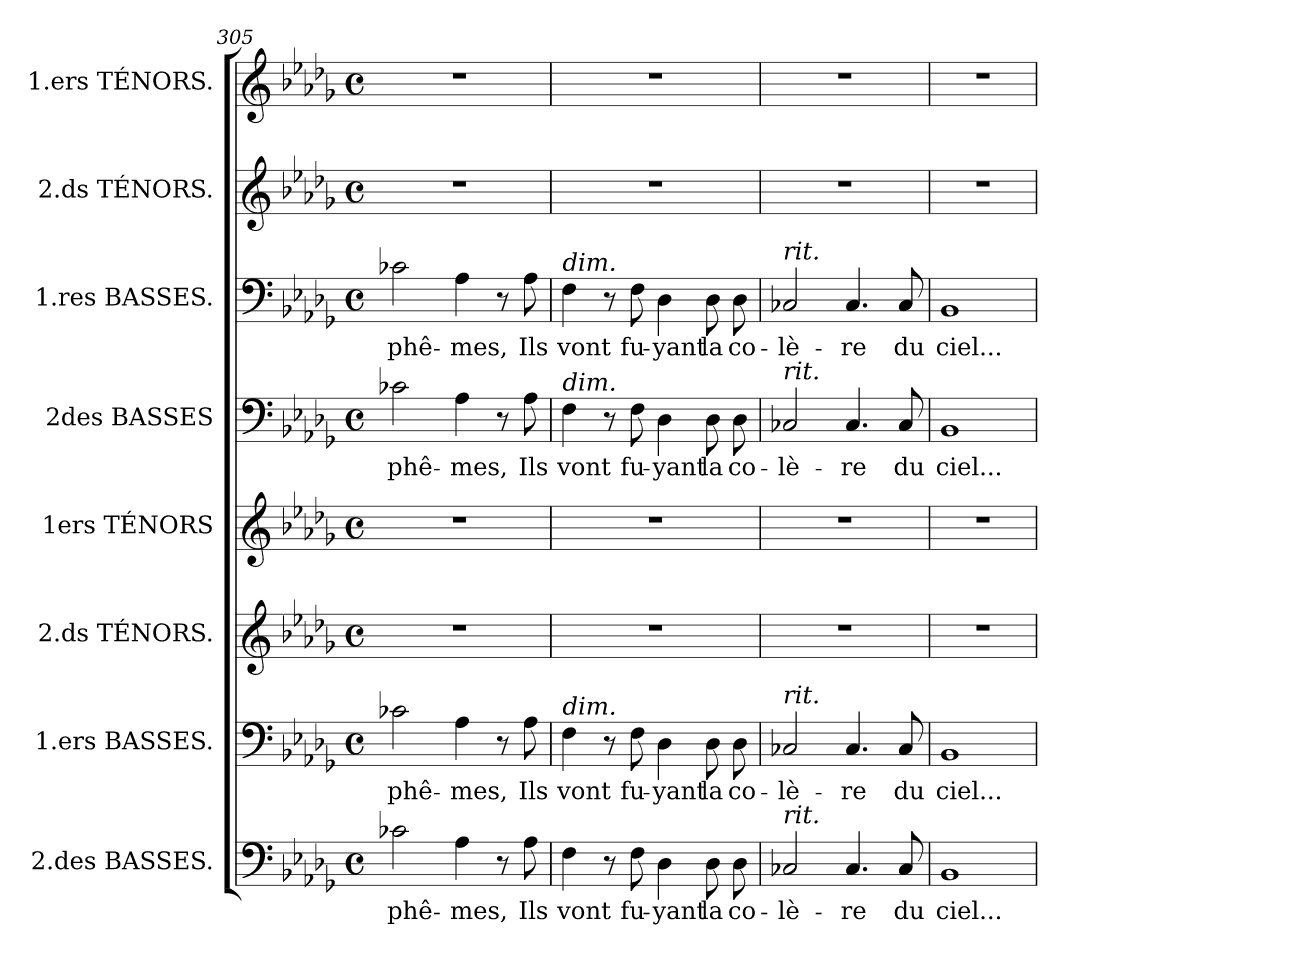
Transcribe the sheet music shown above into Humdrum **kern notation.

**kern	**text	**kern	**text	**kern	**kern	**kern	**text	**kern	**text	**kern	**kern
*part8	*part8	*part7	*part7	*part6	*part5	*part4	*part4	*part3	*part3	*part2	*part1
*staff8	*staff8	*staff7	*staff7	*staff6	*staff5	*staff4	*staff4	*staff3	*staff3	*staff2	*staff1
*I"2.des BASSES.	*	*I"1.ers BASSES.	*	*I"2.ds TÉNORS.	*I"1ers TÉNORS	*I"2des BASSES	*	*I"1.res BASSES.	*	*I"2.ds TÉNORS.	*I"1.ers TÉNORS.
*clefF4	*	*clefF4	*	*clefG2	*clefG2	*clefF4	*	*clefF4	*	*clefG2	*clefG2
*k[b-e-a-d-g-]	*	*k[b-e-a-d-g-]	*	*k[b-e-a-d-g-]	*k[b-e-a-d-g-]	*k[b-e-a-d-g-]	*	*k[b-e-a-d-g-]	*	*k[b-e-a-d-g-]	*k[b-e-a-d-g-]
*D-:	*	*D-:	*	*D-:	*D-:	*D-:	*	*D-:	*	*D-:	*D-:
*M4/4	*	*M4/4	*	*M4/4	*M4/4	*M4/4	*	*M4/4	*	*M4/4	*M4/4
*met(c)	*	*met(c)	*	*met(c)	*met(c)	*met(c)	*	*met(c)	*	*met(c)	*met(c)
=305	=305	=305	=305	=305	=305	=305	=305	=305	=305	=305	=305
!	!LO:LY:b	!	!	!	!	!	!	!	!	!	!
!	!	!	!LO:LY:b	!	!	!	!	!	!	!	!
!	!	!	!	!	!	!	!LO:LY:b	!	!	!	!
!	!	!	!	!	!	!	!	!	!LO:LY:b	!	!
2c-X\	-phê-	2c-X\	-phê-	1r	1r	2c-X\	-phê-	2c-X\	-phê-	1r	1r
!	!LO:LY:b	!	!	!	!	!	!	!	!	!	!
!	!	!	!LO:LY:b	!	!	!	!	!	!	!	!
!	!	!	!	!	!	!	!LO:LY:b	!	!	!	!
!	!	!	!	!	!	!	!	!	!LO:LY:b	!	!
4A-\	-mes,	4A-\	-mes,	.	.	4A-\	-mes,	4A-\	-mes,	.	.
8r	.	8r	.	.	.	8r	.	8r	.	.	.
!	!LO:LY:b	!	!	!	!	!	!	!	!	!	!
!	!	!	!LO:LY:b	!	!	!	!	!	!	!	!
!	!	!	!	!	!	!	!LO:LY:b	!	!	!	!
!	!	!	!	!	!	!	!	!	!LO:LY:b	!	!
8A-\	Ils	8A-\	Ils	.	.	8A-\	Ils	8A-\	Ils	.	.
=306	=306	=306	=306	=306	=306	=306	=306	=306	=306	=306	=306
!	!LO:LY:b	!	!	!	!	!	!	!	!	!	!
!	!	!	!LO:LY:b	!	!	!	!	!	!	!	!
!	!	!	!	!	!	!	!LO:LY:b	!	!	!	!
!	!	!	!	!	!	!	!	!LO:TX:a:i:t=dim.	!	!	!
!	!	!	!	!	!	!LO:TX:a:i:t=dim.	!	!	!	!	!
!	!	!LO:TX:a:i:t=dim.	!	!	!	!	!	!	!	!	!
!	!	!	!	!	!	!	!	!	!LO:LY:b	!	!
4F\	vont	4F\	vont	1r	1r	4F\	vont	4F\	vont	1r	1r
8r	.	8r	.	.	.	8r	.	8r	.	.	.
!	!LO:LY:b	!	!	!	!	!	!	!	!	!	!
!	!	!	!LO:LY:b	!	!	!	!	!	!	!	!
!	!	!	!	!	!	!	!LO:LY:b	!	!	!	!
!	!	!	!	!	!	!	!	!	!LO:LY:b	!	!
8F\	fu-	8F\	fu-	.	.	8F\	fu-	8F\	fu-	.	.
!	!LO:LY:b	!	!	!	!	!	!	!	!	!	!
!	!	!	!LO:LY:b	!	!	!	!	!	!	!	!
!	!	!	!	!	!	!	!LO:LY:b	!	!	!	!
!	!	!	!	!	!	!	!	!	!LO:LY:b	!	!
4D-\	-yant	4D-\	-yant	.	.	4D-\	-yant	4D-\	-yant	.	.
!	!LO:LY:b	!	!	!	!	!	!	!	!	!	!
!	!	!	!LO:LY:b	!	!	!	!	!	!	!	!
!	!	!	!	!	!	!	!LO:LY:b	!	!	!	!
!	!	!	!	!	!	!	!	!	!LO:LY:b	!	!
8D-\	la	8D-\	la	.	.	8D-\	la	8D-\	la	.	.
!	!LO:LY:b	!	!	!	!	!	!	!	!	!	!
!	!	!	!LO:LY:b	!	!	!	!	!	!	!	!
!	!	!	!	!	!	!	!LO:LY:b	!	!	!	!
!	!	!	!	!	!	!	!	!	!LO:LY:b	!	!
8D-\	co-	8D-\	co-	.	.	8D-\	co-	8D-\	co-	.	.
=307	=307	=307	=307	=307	=307	=307	=307	=307	=307	=307	=307
!	!LO:LY:b	!	!	!	!	!	!	!	!	!	!
!	!	!	!LO:LY:b	!	!	!	!	!	!	!	!
!	!	!	!	!	!	!	!LO:LY:b	!	!	!	!
!	!	!	!	!	!	!	!	!LO:TX:a:i:t=rit.	!	!	!
!	!	!	!	!	!	!LO:TX:a:i:t=rit.	!	!	!	!	!
!	!	!LO:TX:a:i:t=rit.	!	!	!	!	!	!	!	!	!
!LO:TX:a:i:t=rit.	!	!	!	!	!	!	!	!	!	!	!
!	!	!	!	!	!	!	!	!	!LO:LY:b	!	!
2C-X/	-lè-	2C-X/	-lè-	1r	1r	2C-X/	-lè-	2C-X/	-lè-	1r	1r
!	!LO:LY:b	!	!	!	!	!	!	!	!	!	!
!	!	!	!LO:LY:b	!	!	!	!	!	!	!	!
!	!	!	!	!	!	!	!LO:LY:b	!	!	!	!
!	!	!	!	!	!	!	!	!	!LO:LY:b	!	!
4.C-/	-re	4.C-/	-re	.	.	4.C-/	-re	4.C-/	-re	.	.
!	!LO:LY:b	!	!	!	!	!	!	!	!	!	!
!	!	!	!LO:LY:b	!	!	!	!	!	!	!	!
!	!	!	!	!	!	!	!LO:LY:b	!	!	!	!
!	!	!	!	!	!	!	!	!	!LO:LY:b	!	!
8C-/	du	8C-/	du	.	.	8C-/	du	8C-/	du	.	.
!!LO:PB:g=z
=308	=308	=308	=308	=308	=308	=308	=308	=308	=308	=308	=308
!	!LO:LY:b	!	!	!	!	!	!	!	!	!	!
!	!	!	!LO:LY:b	!	!	!	!	!	!	!	!
!	!	!	!	!	!	!	!LO:LY:b	!	!	!	!
!	!	!	!	!	!	!	!	!	!LO:LY:b	!	!
1BB-	ciel...	1BB-	ciel...	1r	1r	1BB-	ciel...	1BB-	ciel...	1r	1r
=	=	=	=	=	=	=	=	=	=	=	=
*-	*-	*-	*-	*-	*-	*-	*-	*-	*-	*-	*-
